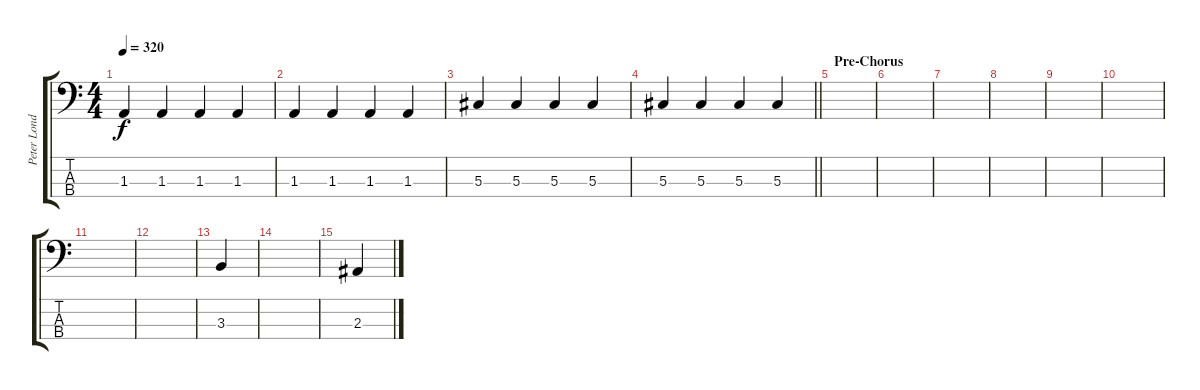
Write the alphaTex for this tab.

\track ("Peter London (Bass)" "Peter Lond") {instrument electricbassfinger}
\staff {score tabs}
\tuning (Gb2 Db2 Ab1 Eb1) {hide}
\ts (4 4)
\tempo 320
\clef f4
\ks c
1.3.4{dy f} 1.3.4 1.3.4 1.3.4 |
1.3.4 1.3.4 1.3.4 1.3.4 |
5.3.4 5.3.4 5.3.4 5.3.4 |
\barLineRight lightlight
5.3.4 5.3.4 5.3.4 5.3.4 |
\section ("" "Pre-Chorus")
|
|
|
|
|
|
|
|
3.3.4 |
|
2.3.4
